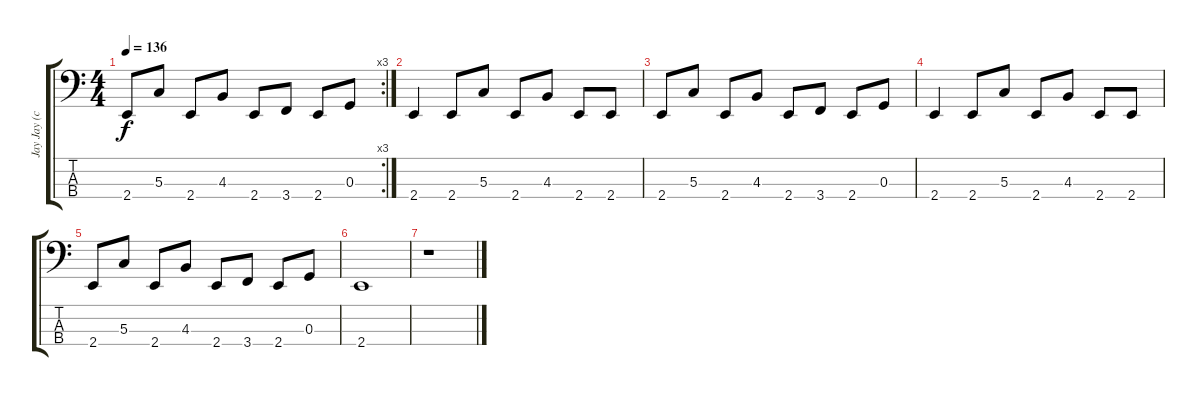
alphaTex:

\track ("Jay Jay (clean)" "Jay Jay (c") {instrument electricbasspick}
\staff {score tabs}
\tuning (F2 C2 G1 D1) {hide}
\rc 3
\ts (4 4)
\tempo 136
\clef f4
\ks c
2.4.8{dy f} 5.3.8 2.4.8 4.3.8 2.4.8 3.4.8 2.4.8 0.3.8 |
2.4.4 2.4.8 5.3.8 2.4.8 4.3.8 2.4.8 2.4.8 |
2.4.8 5.3.8 2.4.8 4.3.8 2.4.8 3.4.8 2.4.8 0.3.8 |
2.4.4 2.4.8 5.3.8 2.4.8 4.3.8 2.4.8 2.4.8 |
2.4.8 5.3.8 2.4.8 4.3.8 2.4.8 3.4.8 2.4.8 0.3.8 |
2.4.1 |
r.1
